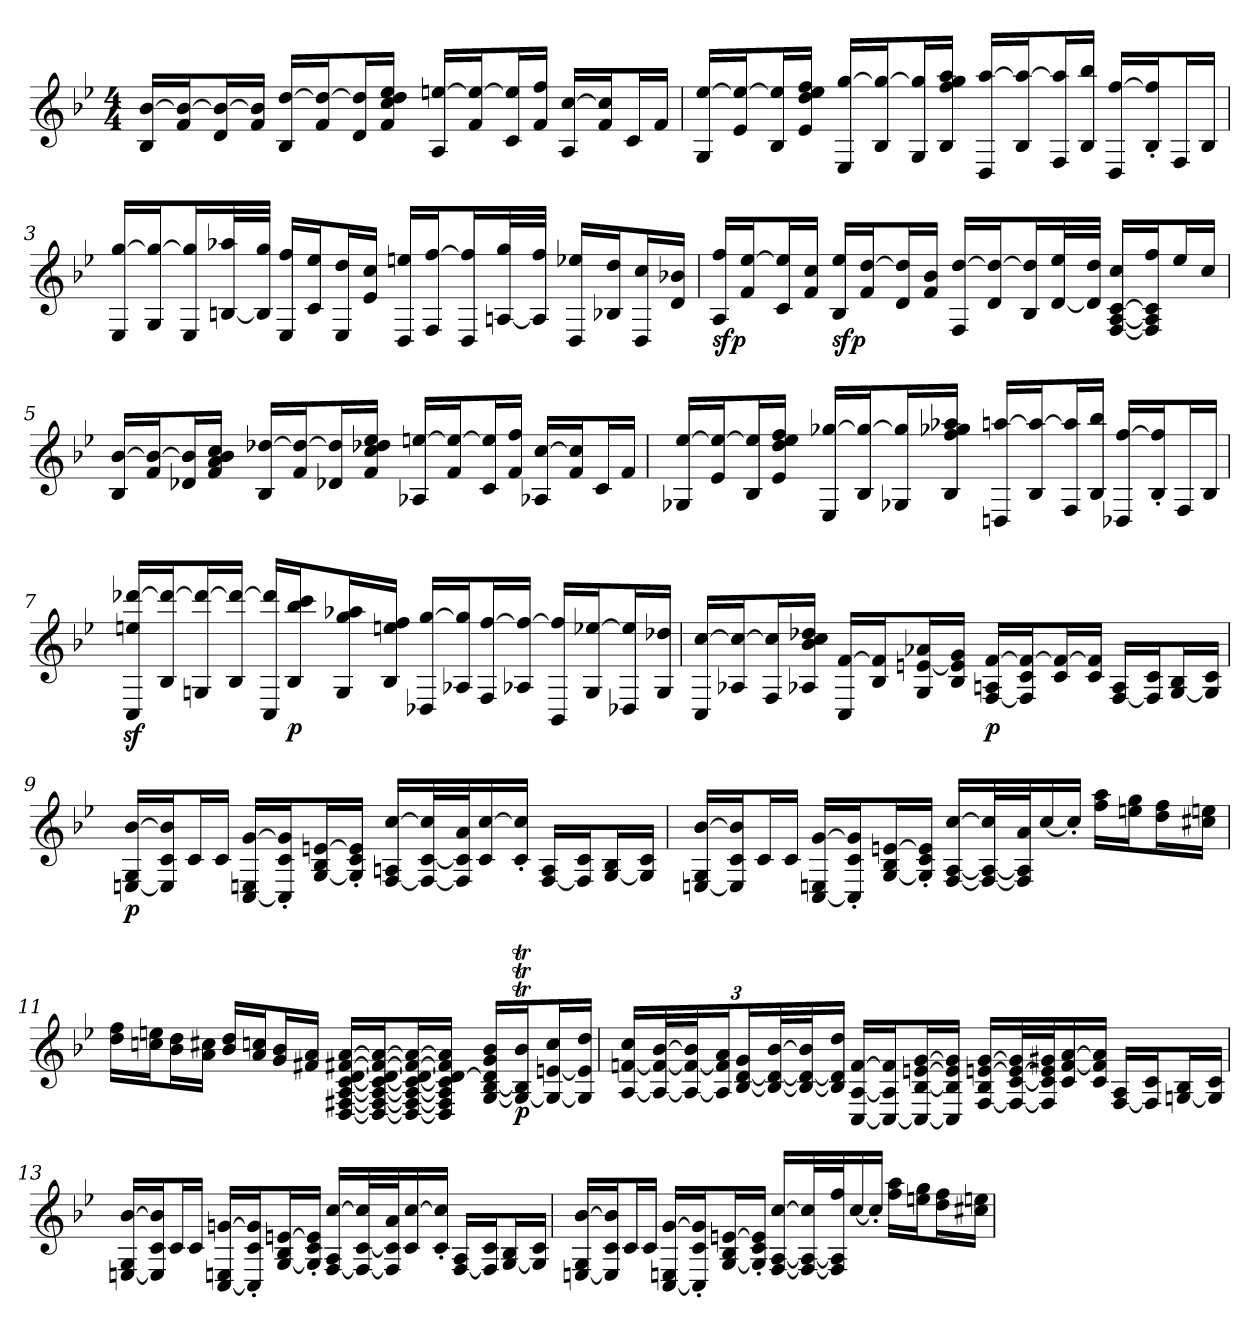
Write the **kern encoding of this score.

**kern	**dynam
*part1	*part1
*staff1	*staff1
*clefG2	*
*k[b-e-]	*
*B-:	*
*M4/4	*
=1	=1
16B- [16b-LL	.
16f 16b-_J	.
16d 16b-_L	.
16f 16b-]JJ	.
16B- [16ddLL	.
16f 16dd_J	.
16d 16dd]L	.
16f 16cc 16dd 16ee-JJ	.
16A [16eenLL	.
16f 16ee_J	.
16c 16ee]L	.
16f 16ffJJ	.
16A [16ccLL	.
16f 16cc]J	.
16cL	.
16fJJ	.
=2	=2
16G [16ee-LL	.
16e- 16ee-_J	.
16B- 16ee-]L	.
16e- 16dd 16ee- 16ffJJ	.
16E- [16ggLL	.
16B- 16gg_J	.
16G 16gg]L	.
16B- 16ff 16gg 16aaJJ	.
16D [16aaLL	.
16B- 16aa_J	.
16F 16aa]L	.
16B- 16bb-JJ	.
16D [16ffLL	.
16B-' 16ff]'J	.
16FL	.
16B-JJ	.
=3	=3
16E- [16ggLL	.
16G 16gg_J	.
16E- 16gg]L	.
[32Bn 32aa-XL	.
32B] 32ggJJJ	.
16E- 16ffLL	.
16c 16ee-J	.
16E- 16ddL	.
16e- 16ccJJ	.
16D 16eenLL	.
16F [16ffJ	.
16D 16ff]L	.
[32An 32ggL	.
32A] 32ffJJJ	.
16D 16ee-XLL	.
16B-X 16ddJ	.
16D 16ccL	.
16d 16b-XJJ	.
=4	=4
16A 16ffLL	sfp
16f [16ee-J	.
16c 16ee-]L	.
16f 16ccJJ	.
16B- 16ee-LL	sfp
16f [16ddJ	.
16d 16dd]L	.
16f 16b-JJ	.
16F [16ddLL	.
16d 16dd_J	.
16B- 16dd]L	.
[32d 32ee-L	.
32d] 32ddJJJ	.
[16F [16A [16c 16ccLL	.
16F] 16A] 16c] 16ffJ	.
16ee-L	.
16ccJJ	.
=5	=5
16B- [16b-LL	.
16f 16b-_J	.
16d-X 16b-]L	.
16f 16a 16b- 16ccJJ	.
16B- [16dd-XLL	.
16f 16dd-_J	.
16d-X 16dd-]L	.
16f 16cc 16dd-X 16ee-JJ	.
16A-X [16eenLL	.
16f 16ee_J	.
16c 16ee]L	.
16f 16ffJJ	.
16A-X [16ccLL	.
16f 16cc]J	.
16cL	.
16fJJ	.
=6	=6
16G-X [16ee-LL	.
16e- 16ee-_J	.
16B- 16ee-]L	.
16e- 16dd 16ee- 16ffJJ	.
16E- [16gg-XLL	.
16B- 16gg-_J	.
16G-X 16gg-]L	.
16B- 16ff 16gg-X 16aa-XJJ	.
16Dn [16aanLL	.
16B- 16aa_J	.
16F 16aa]L	.
16B- 16bb-JJ	.
16D-X [16ffLL	.
16B-' 16ff]'J	.
16FL	.
16B-JJ	.
=7	=7
16Cz 16eenz [16ddd-XzLL	.
16B- 16ddd-_J	.
16Gn 16ddd-_L	.
16B- 16ddd-_JJ	.
16C 16ddd-]LL	.
16B- 16bb- 16cccJ	p
16G 16gg 16aa-XL	.
16B- 16een 16ffJJ	.
16D-X [16ggLL	.
16A-X 16gg]J	.
16F [16ffL	.
16A-X 16ff_JJ	.
16BB- 16ff]LL	.
16G [16ee-XJ	.
16D-X 16ee-]L	.
16G 16dd-XJJ	.
=8	=8
16C [16ccLL	.
16A-X 16cc_J	.
16F 16cc]L	.
16A-X 16b- 16cc 16dd-XJJ	.
16C [16fLL	.
16B- 16f]J	.
16G [16en 16a-XL	.
16B- 16e] 16gJJ	.
[16F 16An [16fLL	p
16F] 16c 16f_J	.
16c 16f_L	.
16c 16f]JJ	.
[16F 16ALL	.
16F] 16cJ	.
[16G 16B-L	.
16G] 16cJJ	.
=9	=9
[16En 16G [16b-LL	p
16E] 16c 16b-]J	.
16cL	.
16cJJ	.
[16C 16En [16gLL	.
16C]' 16c' 16g]'J	.
[16G 16B- [16enL	.
16G]' 16c' 16e]'JJ	.
[16F 16An [16ccLL	.
32F_ [32c 32cc]L	.
32F] 32c] 32aJ	.
16c [16cc	.
16c' 16cc]'JJ	.
[16F 16ALL	.
16F] 16cJ	.
[16G 16B-L	.
16G] 16cJJ	.
=10	=10
[16En 16G [16b-LL	.
16E] 16c 16b-]J	.
16cL	.
16cJJ	.
[16C 16En [16gLL	.
16C]' 16c' 16g]'J	.
[16G 16B- [16enL	.
16G]' 16c' 16e]'JJ	.
[16F [16A [16ccLL	.
32F_ 32A_ 32cc]L	.
32F] 32A] 32aJ	.
[16cc	.
16cc'JJ]	.
16ff 16aaLL	.
16een 16ggJ	.
16dd 16ffL	.
16cc#X 16eenJJ	.
=11	=11
16dd 16ffLL	.
16ccn 16eenJ	.
16b- 16ddL	.
16a 16cc#XJJ	.
16b- 16ddLL	.
16a 16ccnJ	.
16g 16b-L	.
16f#X 16aJJ	.
[16D [16F#X [16A [16c [16d [16f#X [16aLL	.
16D_ 16F#_ 16A_ 16c_ 16d_ 16f#_ 16a_J	.
16D_ 16F#_ 16A_ 16c_ 16d_ 16f#_ 16a_L	.
16D] 16F#] 16A] 16c] 16d_ 16f#] 16a]JJ	.
[16G [16B- 16d] 16g 16b-LL	.
16G_T 16B-]T 16b-TJ	p
16G_ [16en 16ccL	.
16G] 16e] 16ddJJ	.
=12	=12
[24A [24fn 24ccLL	.
48A_ 48f_ [48b-L	.
48A_ 48f_ 48b-]J	.
24A] 24f] 24aJ	.
[24B- [24d 24gL	.
48B-_ 48d_ [48b-L	.
48B-_ 48d_ 48b-]J	.
24B-] 24d] 24ddJJ	.
[16C [16A [16fLL	.
16C_ 16A] 16f]J	.
16C_ [16B- [16en [16gL	.
16C] 16B-] 16e] 16g]JJ	.
[16F 16B- [16en [16gLL	.
32F_ [32c 32e_ 32g]L	.
32F] 32c] 32e] 32g#XJ	.
16c [16f [16a	.
16c 16f] 16a]JJ	.
[16F 16ALL	.
16F] 16cJ	.
[16Gn 16B-L	.
16G] 16cJJ	.
=13	=13
[16En 16G [16b-LL	.
16E] 16c 16b-]J	.
16cL	.
16cJJ	.
[16C 16En [16gnLL	.
16C]' 16c' 16g]'J	.
[16G 16B- [16enL	.
16G]' 16c' 16e]'JJ	.
[16F 16A [16ccLL	.
32F_ [32c 32cc]L	.
32F] 32c] 32aJ	.
16c [16cc	.
16c' 16cc]'JJ	.
[16F 16ALL	.
16F] 16cJ	.
[16G 16B-L	.
16G] 16cJJ	.
=14	=14
[16En 16G [16b-LL	.
16E] 16c 16b-]J	.
16cL	.
16cJJ	.
[16C 16En [16gLL	.
16C]' 16c' 16g]'J	.
[16G 16B- [16enL	.
16G]' 16c' 16e]'JJ	.
[16F [16A [16ccLL	.
32F_ 32A_ 32cc]L	.
32F] 32A] 32ffJ	.
[16cc	.
16cc'JJ]	.
16ff 16aaLL	.
16een 16ggJ	.
16dd 16ffL	.
16cc#X 16eenJJ	.
=	=
*-	*-
